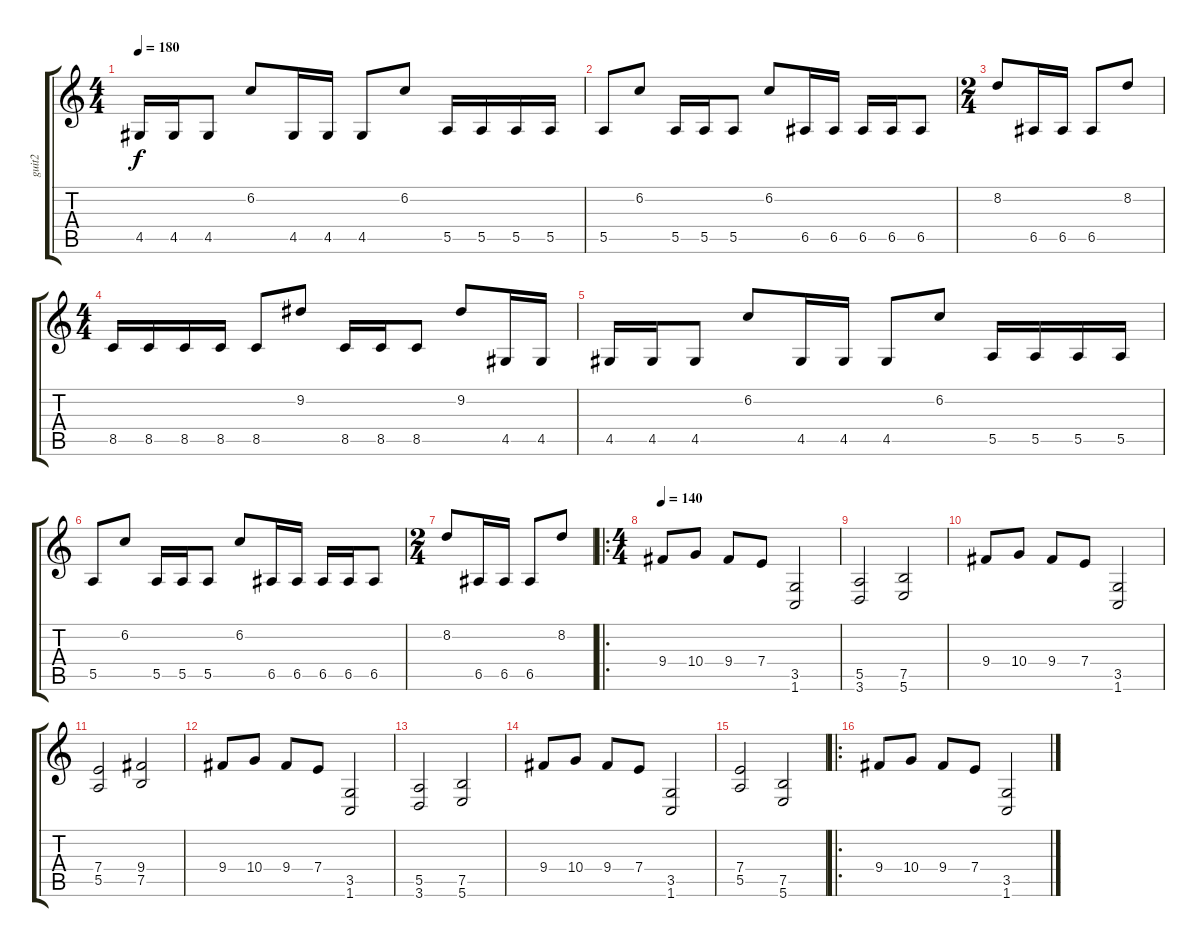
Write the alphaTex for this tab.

\track ("guit2" "guit2") {instrument distortionguitar}
\staff {score tabs}
\tuning (B3 Gb3 D3 A2 E2 B1) {hide}
\ts (4 4)
\tempo 180
\clef g2
\ks c
4.5.16{dy f} 4.5.16 4.5.8 6.2.8 4.5.16 4.5.16 4.5.8 6.2.8 5.5.16 5.5.16 5.5.16 5.5.16 |
5.5.8 6.2.8 5.5.16 5.5.16 5.5.8 6.2.8 6.5.16 6.5.16 6.5.16 6.5.16 6.5.8 |
\ts (2 4)
8.2.8 6.5.16 6.5.16 6.5.8 8.2.8 |
\ts (4 4)
8.5.16 8.5.16 8.5.16 8.5.16 8.5.8 9.2.8 8.5.16 8.5.16 8.5.8 9.2.8 4.5.16 4.5.16 |
4.5.16 4.5.16 4.5.8 6.2.8 4.5.16 4.5.16 4.5.8 6.2.8 5.5.16 5.5.16 5.5.16 5.5.16 |
5.5.8 6.2.8 5.5.16 5.5.16 5.5.8 6.2.8 6.5.16 6.5.16 6.5.16 6.5.16 6.5.8 |
\ts (2 4)
8.2.8 6.5.16 6.5.16 6.5.8 8.2.8 |
\ro
\ts (4 4)
\tempo 140
9.4.8 10.4.8 9.4.8 7.4.8 (3.5 1.6).2 |
(5.5 3.6).2 (7.5 5.6).2 |
9.4.8 10.4.8 9.4.8 7.4.8 (3.5 1.6).2 |
(7.4 5.5).2 (9.4 7.5).2 |
9.4.8 10.4.8 9.4.8 7.4.8 (3.5 1.6).2 |
(5.5 3.6).2 (7.5 5.6).2 |
9.4.8 10.4.8 9.4.8 7.4.8 (3.5 1.6).2 |
(7.4 5.5).2 (7.5 5.6).2 |
\ro
9.4.8 10.4.8 9.4.8 7.4.8 (3.5 1.6).2
